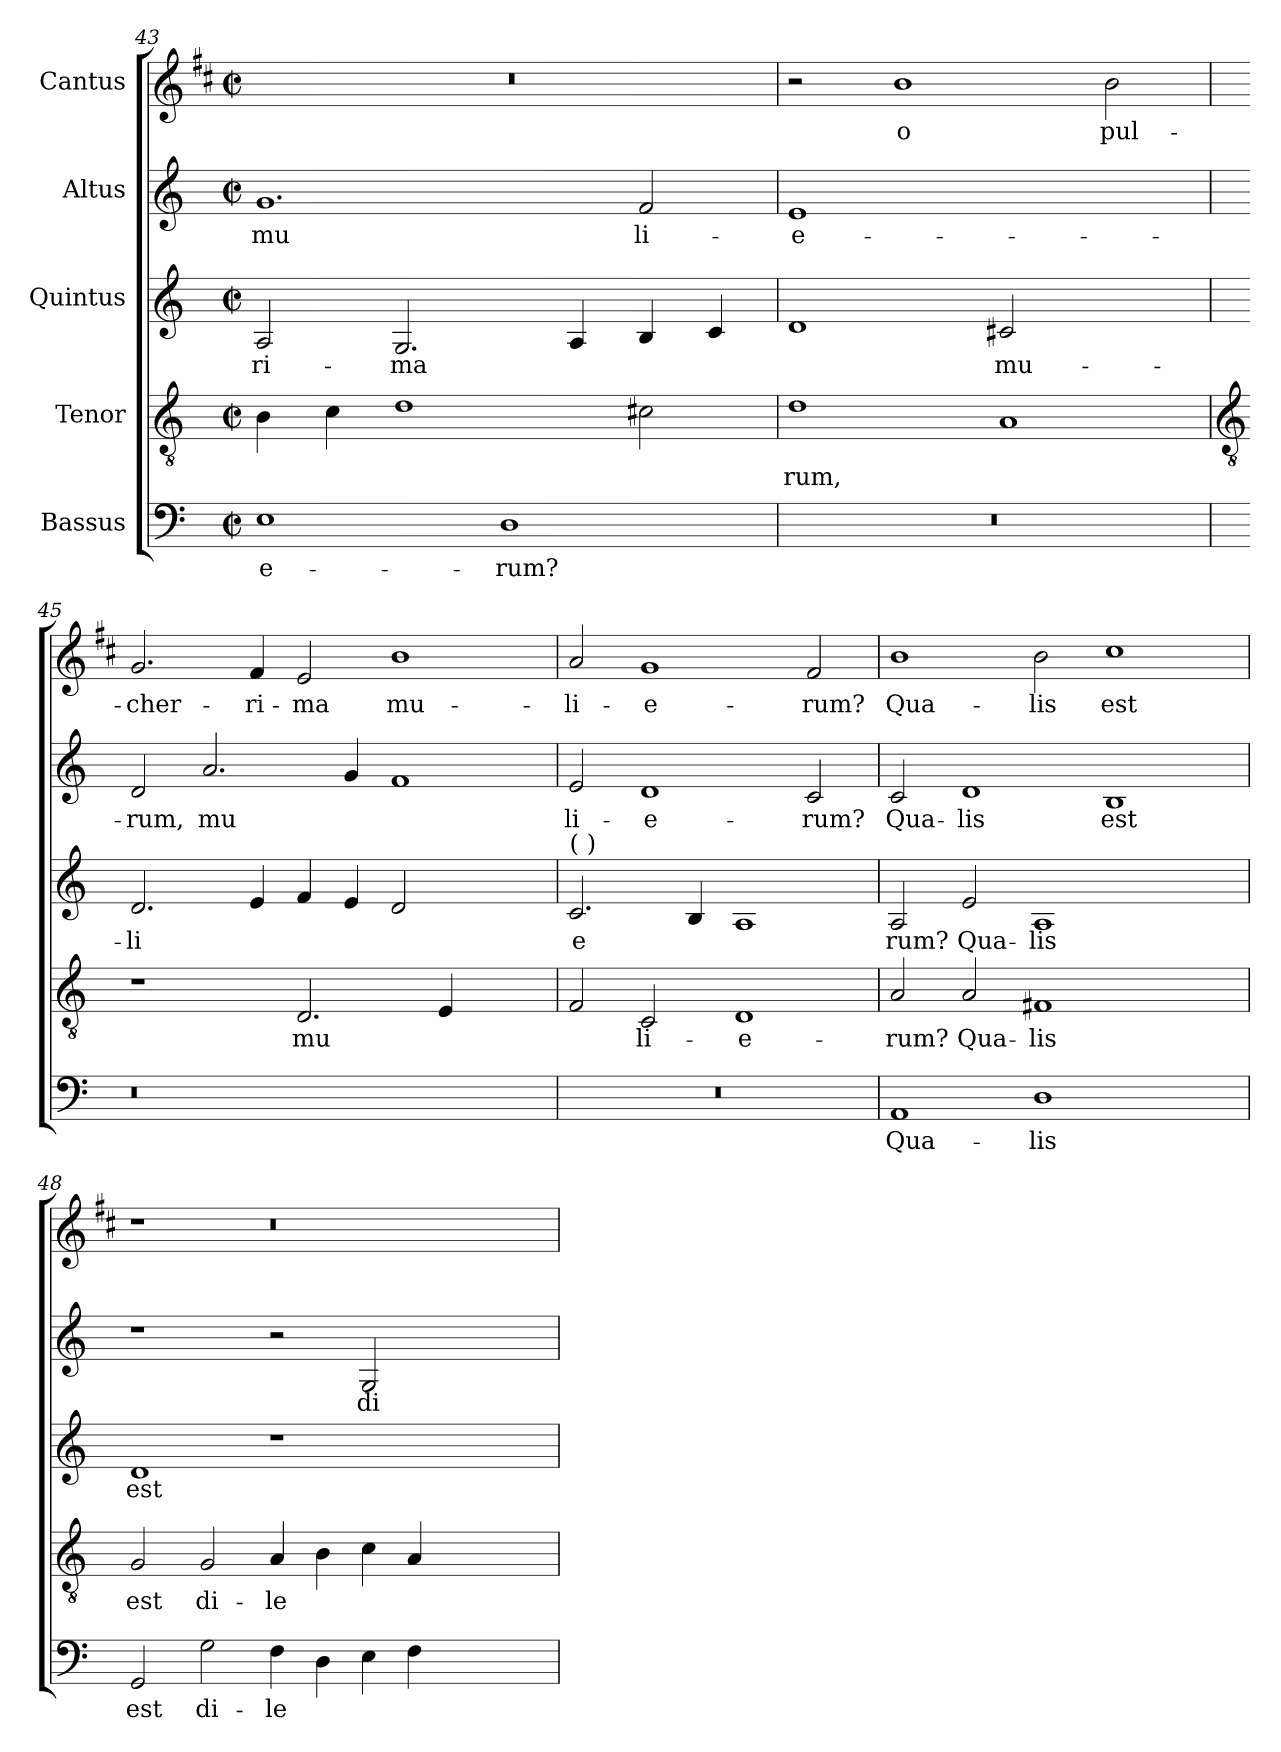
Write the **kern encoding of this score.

**kern	**text	**kern	**text	**kern	**text	**kern	**text	**kern	**text
*part5	*part5	*part4	*part4	*part3	*part3	*part2	*part2	*part1	*part1
*staff5	*staff5	*staff4	*staff4	*staff3	*staff3	*staff2	*staff2	*staff1	*staff1
*I"Bassus	*	*I"Tenor	*	*I"Quintus	*	*I"Altus	*	*I"Cantus	*
*clefF4	*	*clefGv2	*	*clefG2	*	*clefG2	*	*clefG2	*
*	*	*	*	*	*	*	*	*ITrd1c2	*
*k[]	*	*k[]	*	*k[]	*	*k[]	*	*k[]	*
*C:	*	*C:	*	*C:	*	*C:	*	*C:	*
*M4/2	*	*M4/2	*	*M4/2	*	*M4/2	*	*M4/2	*
*met(c|)	*	*met(c|)	*	*met(c|)	*	*met(c|)	*	*met(c|)	*
=43	=43	=43	=43	=43	=43	=43	=43	=43	=43
!	!LO:LY:b	!	!	!	!LO:LY:b	!	!LO:LY:b	!	!
1E	-e-	4B	.	2A	-ri-	1.g	mu	0r	.
.	.	4c	.	.	.	.	.	.	.
!	!	!	!	!	!LO:LY:b	!	!	!	!
.	.	1d	.	2.G	-ma	.	.	.	.
!	!LO:LY:b	!	!	!	!	!	!	!	!
1D	-rum?	.	.	.	.	.	.	.	.
.	.	.	.	4A	.	.	.	.	.
!	!	!	!	!	!	!	!LO:LY:b	!	!
.	.	2c#	.	4B	.	2f	li-	.	.
.	.	.	.	4c	.	.	.	.	.
=44	=44	=44	=44	=44	=44	=44	=44	=44	=44
!	!	!	!LO:LY:b	!	!	!	!LO:LY:b	!	!
0r	.	1d	rum,	1d	.	1e	-e-	2r	.
!	!	!	!	!	!	!	!	!	!LO:LY:b
.	.	.	.	.	.	.	.	1a	o
!	!	!	!	!	!LO:LY:b	!	!	!	!
.	.	1A	.	2c#X	mu-	1ryy	.	.	.
!	!	!	!	!	!	!	!	!	!LO:LY:b
.	.	.	.	2ryy	.	.	.	2a	pul-
!!LO:LB:g=z
=45	=45	=45	=45	=45	=45	=45	=45	=45	=45
*	*	*clefGv2	*	*	*	*	*	*	*
!	!	!	!	!	!LO:LY:b	!	!LO:LY:b	!	!LO:LY:b
0r	.	1r	.	2.d	-li	2d	-rum,	2.f	-cher-
!	!	!	!	!	!	!	!LO:LY:b	!	!
.	.	.	.	.	.	2.a	mu	.	.
!	!	!	!	!	!	!	!	!	!LO:LY:b
.	.	.	.	4e	.	.	.	4e	-ri-
!	!	!	!LO:LY:b	!	!	!	!	!	!LO:LY:b
.	.	2.D	mu	4f	.	.	.	2d	-ma
.	.	.	.	4e	.	4g	.	.	.
!	!	!	!	!	!	!	!	!	!LO:LY:b
.	.	.	.	2d	.	1f	.	1a	mu-
.	.	4E	.	.	.	.	.	.	.
2ryy	.	2ryy	.	2ryy	.	.	.	.	.
=46	=46	=46	=46	=46	=46	=46	=46	=46	=46
!	!	!	!	!LO:TX:a:t=(  )	!	!	!	!	!
!	!	!	!	!	!LO:LY:b	!	!LO:LY:b	!	!LO:LY:b
0r	.	2F	.	2.c	e	2e	li-	2g	-li-
!	!	!	!LO:LY:b	!	!	!	!LO:LY:b	!	!LO:LY:b
.	.	2C	li-	.	.	1d	-e-	1f	-e-
.	.	.	.	4B	.	.	.	.	.
!	!	!	!LO:LY:b	!	!	!	!	!	!
.	.	1D	-e-	1A	.	.	.	.	.
!	!	!	!	!	!	!	!LO:LY:b	!	!LO:LY:b
.	.	.	.	.	.	2c	-rum?	2e	-rum?
=47	=47	=47	=47	=47	=47	=47	=47	=47	=47
!	!LO:LY:b	!	!LO:LY:b	!	!LO:LY:b	!	!LO:LY:b	!	!LO:LY:b
1AA	Qua-	2A	-rum?	2A	rum?	2c	Qua-	1a	Qua-
!	!	!	!LO:LY:b	!	!LO:LY:b	!	!LO:LY:b	!	!
.	.	2A	Qua-	2e	Qua-	1d	-lis	.	.
!	!LO:LY:b	!	!LO:LY:b	!	!LO:LY:b	!	!	!	!LO:LY:b
1D	-lis	1F#X	-lis	1A	-lis	.	.	2a	-lis
!	!	!	!	!	!	!	!LO:LY:b	!	!LO:LY:b
.	.	.	.	.	.	1B	est	1b	est
2ryy	.	2ryy	.	2ryy	.	.	.	.	.
=48	=48	=48	=48	=48	=48	=48	=48	=48	=48
!	!LO:LY:b	!	!LO:LY:b	!	!LO:LY:b	!	!	!	!
2GG	est	2G	est	1d	est	1r	.	1r	.
!	!LO:LY:b	!	!LO:LY:b	!	!	!	!	!	!
2G	di-	2G	di-	.	.	.	.	.	.
!	!LO:LY:b	!	!LO:LY:b	!	!	!	!	!	!
4F	-le	4A	-le	1r	.	2r	.	0r	.
4D	.	4B	.	.	.	.	.	.	.
!	!	!	!	!	!	!	!LO:LY:b	!	!
4E	.	4c	.	.	.	2G	di-	.	.
4F	.	4A	.	.	.	.	.	.	.
1ryy	.	1ryy	.	1ryy	.	1ryy	.	.	.
=	=	=	=	=	=	=	=	=	=
*-	*-	*-	*-	*-	*-	*-	*-	*-	*-
